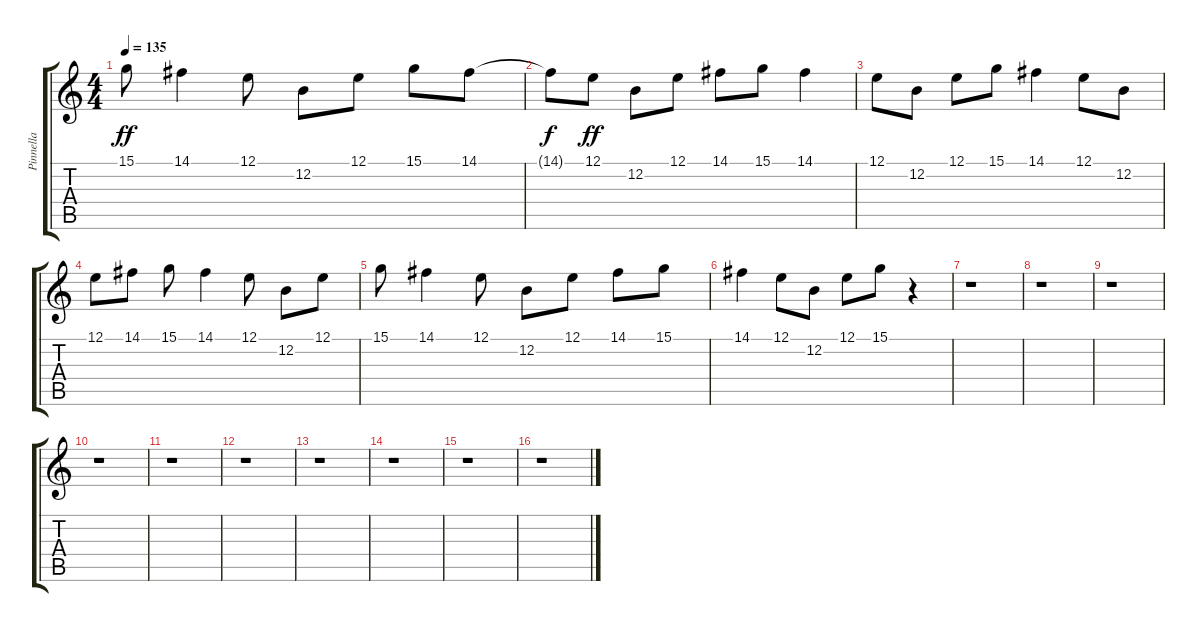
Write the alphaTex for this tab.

\track ("Pinnella" "Pinnella") {instrument pad4choir}
\staff {score tabs}
\tuning (E4 B3 G3 D3 A2 D2) {hide}
\ts (4 4)
\tempo 135
\clef g2
\ks c
15.1.8{dy ff} 14.1.4 12.1.8 12.2.8 12.1.8 15.1.8 14.1.8 |
14.1{t}.8{dy f} 12.1.8{dy ff} 12.2.8 12.1.8 14.1.8 15.1.8 14.1.4 |
12.1.8 12.2.8 12.1.8 15.1.8 14.1.4 12.1.8 12.2.8 |
12.1.8 14.1.8 15.1.8 14.1.4 12.1.8 12.2.8 12.1.8 |
15.1.8 14.1.4 12.1.8 12.2.8 12.1.8 14.1.8 15.1.8 |
14.1.4 12.1.8 12.2.8 12.1.8 15.1.8 r.4 |
r.1 |
r.1 |
r.1 |
r.1 |
r.1 |
r.1 |
r.1 |
r.1 |
r.1 |
r.1
